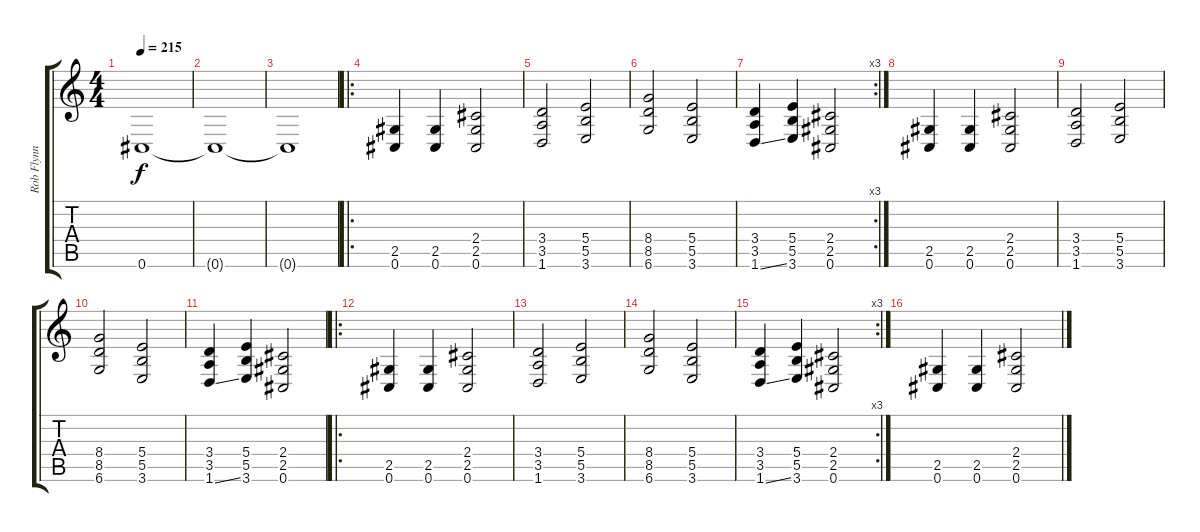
\track ("Rob Flynn" "Rob Flynn") {instrument distortionguitar}
\staff {score tabs}
\tuning (Db4 Ab3 E3 B2 Gb2 Db2) {hide}
\ts (4 4)
\tempo 215
\clef g2
\ks c
0.6{t}.1{dy f} |
0.6{t}.1 |
0.6{t}.1 |
\ro
(2.5 0.6).4{instrument distortionguitar} (2.5 0.6).4 (2.4 2.5 0.6).2 |
(3.4 3.5 1.6).2 (5.4 5.5 3.6).2 |
(8.4 8.5 6.6).2 (5.4 5.5 3.6).2 |
\rc 3
(3.4 3.5 1.6{ss}).4 (5.4 5.5 3.6).4 (2.4 2.5 0.6).2 |
(2.5 0.6).4 (2.5 0.6).4 (2.4 2.5 0.6).2 |
(3.4 3.5 1.6).2 (5.4 5.5 3.6).2 |
(8.4 8.5 6.6).2 (5.4 5.5 3.6).2 |
(3.4 3.5 1.6{ss}).4 (5.4 5.5 3.6).4 (2.4 2.5 0.6).2 |
\ro
(2.5 0.6).4 (2.5 0.6).4 (2.4 2.5 0.6).2 |
(3.4 3.5 1.6).2 (5.4 5.5 3.6).2 |
(8.4 8.5 6.6).2 (5.4 5.5 3.6).2 |
\rc 3
(3.4 3.5 1.6{ss}).4 (5.4 5.5 3.6).4 (2.4 2.5 0.6).2 |
(2.5 0.6).4 (2.5 0.6).4 (2.4 2.5 0.6).2
